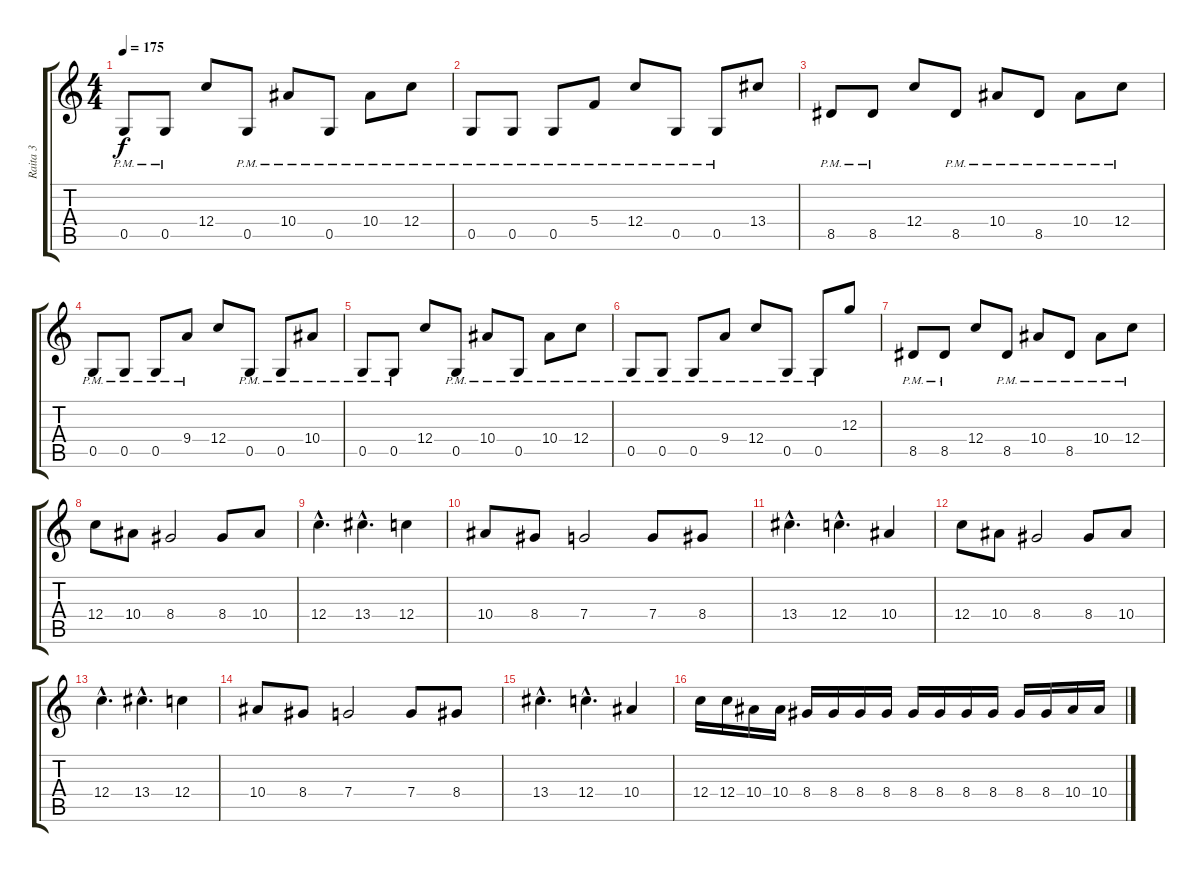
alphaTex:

\track ("Raita 3" "Raita 3") {instrument distortionguitar}
\staff {score tabs}
\tuning (E4 C4 G3 C3 G2 C2) {hide}
\ts (4 4)
\tempo 175
\clef g2
\ks c
0.5{pm}.8{dy f} 0.5{pm}.8 12.4.8 0.5{pm}.8 10.4{pm}.8 0.5{pm}.8 10.4{pm}.8 12.4{pm}.8 |
0.5{pm}.8 0.5{pm}.8 0.5{pm}.8 5.4{pm}.8 12.4{pm}.8 0.5{pm}.8 0.5{pm}.8 13.4.8 |
8.5{pm}.8 8.5{pm}.8 12.4.8 8.5{pm}.8 10.4{pm}.8 8.5{pm}.8 10.4{pm}.8 12.4{pm}.8 |
0.5{pm}.8 0.5{pm}.8 0.5{pm}.8 9.4{pm}.8 12.4.8 0.5{pm}.8 0.5{pm}.8 10.4{pm}.8 |
0.5{pm}.8 0.5{pm}.8 12.4.8 0.5{pm}.8 10.4{pm}.8 0.5{pm}.8 10.4{pm}.8 12.4{pm}.8 |
0.5{pm}.8 0.5{pm}.8 0.5{pm}.8 9.4{pm}.8 12.4{pm}.8 0.5{pm}.8 0.5{pm}.8 12.3.8 |
8.5{pm}.8 8.5{pm}.8 12.4.8 8.5{pm}.8 10.4{pm}.8 8.5{pm}.8 10.4{pm}.8 12.4{pm}.8 |
12.4.8 10.4.8 8.4.2 8.4.8 10.4.8 |
12.4{hac}.4{d} 13.4{hac}.4{d} 12.4.4 |
10.4.8 8.4.8 7.4.2 7.4.8 8.4.8 |
13.4{hac}.4{d} 12.4{hac}.4{d} 10.4.4 |
12.4.8 10.4.8 8.4.2 8.4.8 10.4.8 |
12.4{hac}.4{d} 13.4{hac}.4{d} 12.4.4 |
10.4.8 8.4.8 7.4.2 7.4.8 8.4.8 |
13.4{hac}.4{d} 12.4{hac}.4{d} 10.4.4 |
12.4.16 12.4.16 10.4.16 10.4.16 8.4.16 8.4.16 8.4.16 8.4.16 8.4.16 8.4.16 8.4.16 8.4.16 8.4.16 8.4.16 10.4.16 10.4.16
